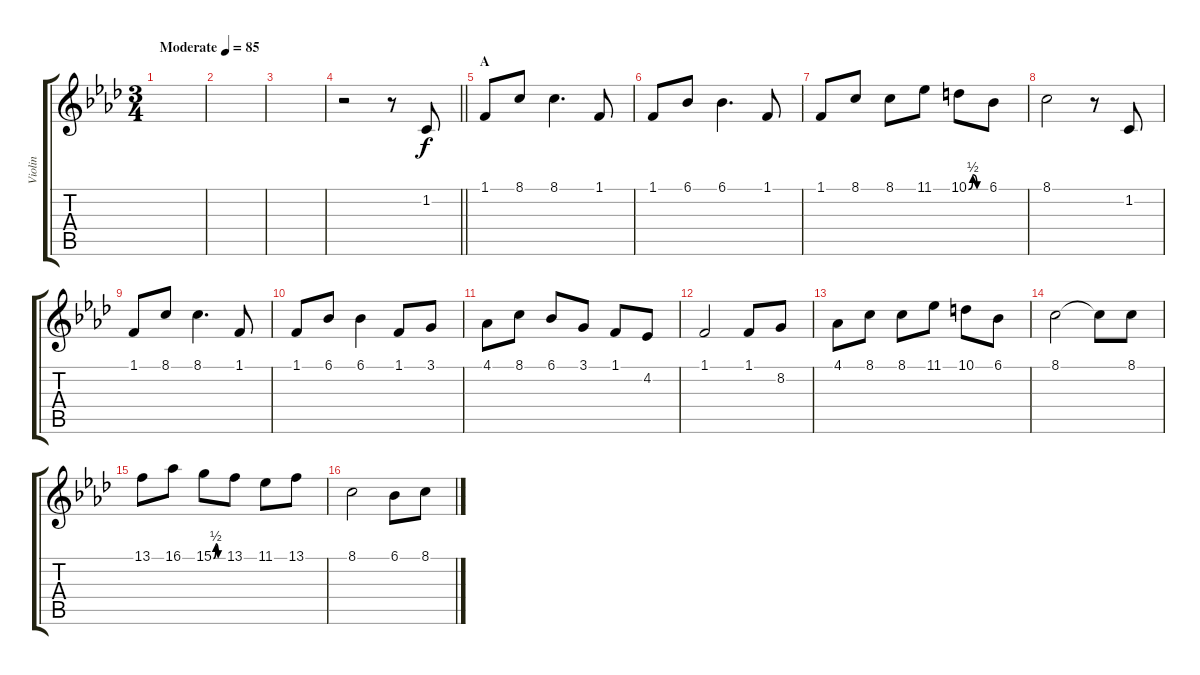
\track ("Violin" "Violin") {instrument violin}
\staff {score tabs}
\tuning (E4 B3 G3 D3 A2 E2) {hide}
\ts (3 4)
\tempo (85 "Moderate")
\clef g2
\ks fminor
|
|
|
\barLineRight lightlight
r.2 r.8 1.2.8 |
\section ("" "A")
1.1.8 8.1.8 8.1.4{d} 1.1.8 |
1.1.8 6.1.8 6.1.4{d} 1.1.8 |
1.1.8 8.1.8 8.1.8 11.1.8 10.1{be (custom 0 0 15 2 30 0 60 0)}.8 6.1.8 |
8.1.2 r.8 1.2.8 |
1.1.8 8.1.8 8.1.4{d} 1.1.8 |
1.1.8 6.1.8 6.1.4 1.1.8 3.1.8 |
4.1.8 8.1.8 6.1.8 3.1.8 1.1.8 4.2.8 |
1.1.2 1.1.8 8.2.8 |
4.1.8 8.1.8 8.1.8 11.1.8 10.1.8 6.1.8 |
8.1.2 8.1{t}.8 8.1.8 |
13.1.8 16.1.8 15.1{be (custom 0 0 15 2 30 0 60 0)}.8 13.1.8 11.1.8 13.1.8 |
8.1.2 6.1.8 8.1.8
